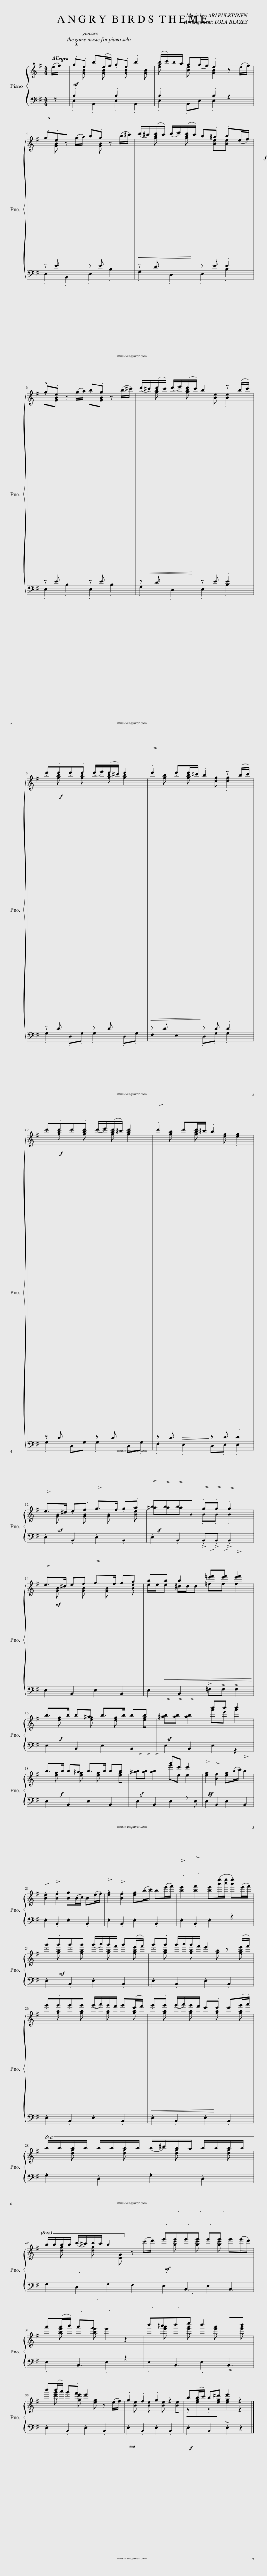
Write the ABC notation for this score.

X:1
%%score { ( 1 3 5 ) | ( 2 4 ) }
L:1/8
M:4/4
I:linebreak $
K:G
V:1 treble
V:3 treble
V:5 treble
V:2 bass
V:4 bass
V:1
 (e/f/) |!mf! .!^!g.e b(e/f/) .g.e .b2 | (b/c'/)b/a/ g(g/f/) .e2 z (e/f/) |$ .!^!g.e z (g/a/) .b.g z (b/^c'/) |!<(! (d'/^c'/)(d'/c'/) (d'/e'/)(d'/!<)!c'/)!f! .b.^a .b!mf!(e/f/) |$ %5
 .!^!g.e z (g/a/) .b.g z (b/^c'/) |!<(! (d'/^c'/)(d'/c'/) (d'/e'/)(d'/!<)!c'/) b2 z (b/c'/) |$!f! .d'.d'.d'.d' (d'/e'/)(d'/^c'/) d'2 |!>(! !>!.d'2 .d'd'/^c'/!>)! .b2 z (b/c'/) |$!f! .d'.d'.d'.d' (d'/e'/)(d'/^c'/) d'2 | %10
 !>!.d'2!>(! d'd'/^c'/!>)! .b2 x2 |$!mf! !>!e>^d .e.f !>!g>f .g.a | !>!.b!>!.b!>!.bB !>!.g!>!.g !>!.g2 |$!mf! !>!e>^d ef !>!g>f ga | x4 !>![e'=f']!>![e'f'] !>![e'f']2 |$ %15
!f! b>b x2 b>b x2 | !>![^ab]!>![ab] !>![ab]2!p! b'b' b'2 |$!f! b>b x2 b>b x2 | !>![^ab]!>![ab] !>![ab]2!p! b'e' e'2 |!mf! !>![eg]2 !>![Bf]2 [eg](b/c'/) !>!b2 |$ %20
 !>!.[Be]2 !>!.[Bf]2 [Bg](B/c/) B(e/f/) | !>!.[eg]2 !>!.[Bf]2 [eg](b/c'/) b(e'/f'/) | !>!.[be']2 !>!.[bf']2 [be']([a'e'']/[b'e'']/ .[a'e''])(e'/f'/) |$!mf! .g'.g'.g'.g' (g'/a'/)g'/f'/ g'(e'/f'/) | .g'.g' g'/a'/g'/f'/ e'2 z (e'/f'/) |$ %25
 .g'.g'.g'.g' (g'/a'/)g'/f'/ g'(e'/f'/) |!<(! .g'.g' (g'/a'/)g'/f'/ .e'!<)!.e' e'!f!(g'/a'/) |$!8va(! b'/b'/b'/b'/ b'/b'/b'/b'/ (b'/^c''/)b'/a'/ b'/b'/b'/b'/ |$ b'/b'/b'/b'/ (d''/^c''/)d''/c''/ b'2!8va)! z (e'/f'/) |!mf! .g'.g'.g'.g' .g'.g' g'(g'/f'/) |$ %30
 g'(g'/a'/) .g'.f' .e'2 z2 | .b'.^a'.b'.c'' b'2 x b' |$ b'(b'/a'/) .g'.f' e'2 z (e/f/) | .g2 .f2 .g2 z2 | b(b/c'/) b^d' !>!e'2 z2 |] %35
V:2
 z | .B,2 x2 .B,2 x2 | .B,2 x2 .B,2 z2 |$ z E x2 z E x2 | z D x2 z E .E2 |$ %5
 z E x2 z E x2 | z D x2 z E .E2 |$ z D x2 z D x2 | z D x2 z D .D2 |$ z D x2 z D x2 | %10
 z D x2 z E .E2 |$ .E,2 .B,,2 .E,2 .B,,2 | .E,2 .B,,2 !>!.B,,!>!.B,, !>!.B,,2 |$ E,2 B,,2 E,2 B,,2 | E,2 B,,2 !>!=F,!>!F, !>!F,2 |$ %15
 E,2 B,,2 E,2 B,,2 | E,2 B,,2 E,2 z2 |$ E,2 B,,2 E,2 B,,2 | E,2 B,,2 E,2 z E, | E,2 B,,2 E,2 B,,2 |$ %20
 .E,2 .B,,2 .E,2 .B,,2 | .E,2 .B,,2 .E,2 .B,,2 | .E,2 .B,,2 .E,2 z2 |$ .E,2 .B,,2 .E,2 .B,,2 | .E,2 .B,,2 .E,2 .B,,2 |$ %25
 .E,2 .B,,2 .E,2 .B,,2 | .E,2 .B,,2 .E,2 .B,,2 |$ .G,2 .D,2 .G,2 .D,2 |$ .G,2 .D,2 .G,2 .F,2 | .E,2 .B,,2 E,2 .B,,2 |$ %30
 .E,2 .B,,2 .E,2 z2 | .E,2 .B,,2 .E,2 .B,,2 |$ .E,2 .B,,2 .E,2 .B,,2 |!mp! .E,2 .B,,2 .E,2 .B,,2 |!f! .E,2 .B,,2 !>!.E,2 z2 |] %35
V:3
 x | x [GB] x [GB] x [GB] x [GB] | [eg] x [Be] x [GB]2 x2 |$ x [GB] x3 [GB] x2 | x [gb] x [gb] x [Be][Be] x |$ %5
 x [GB] x2 x [GB] x2 | x [gb] x [gb] x [Be] .[Be]2 |$ x [gb] x [gb] x [gb] [gb]2 | x [gb] x [gb] x [dg] .[dg]2 |$ x [gb] x [gb] x [gb] [gb]2 | %10
 x [gb] x [gb] x [eg] .[eg]2 |$ x [GB] x [GB] x [GB] x [Be] | ^aaa x .B.B .B2 |$ x [GB] x [GB] x [GB] x [Be] | e/e/!<(!e ^d/d/d =ff f2!<)! |$ %15
 x [eg] x [eg] x [eg] x [eg] | x4 g'e' g'2 |$ x [eg] x [eg] x [eg] x [eg] | x4 g'e e2 | x8 |$ %20
 x8 | x8 | x8 |$ x [gb] x [gb] x [gb] x [gb] | x [gb] x [gb] x [gb] x [gb] |$ %25
 x [gb] x [gb] x [gb] x [gb] | x [gb] x [gb] x [gb] x [gb] |$!8va(! x [d'g'] x [d'g'] x [d'g'] x [d'g'] |$ x [d'g'] x [d'g'] x [dg]!8va)! x2 | x [be'] x [be'] x [be'] x2 |$ %30
 x [be'] x [be'] x4 | x [e'g'] x [e'g'] x [e'g'] x [e'g'] |$ x [e'g'] x [ge'] x [eg] x2 | x [Be] x [Be] x [Be] x [Be] | z [eg]z[eg] [eg]2 z2 |] %35
V:4
 x | .E,2 .B,,2 .E,2 .B,,2 | .E,2 .B,,.E, .E,2 x2 |$ .E,2 .B,,2 .E,2 .B,2 | .G,2 .D,2 .E,2 .B,2 |$ %5
 .E,2 .B,2 .E,2 .B,2 | .G,2 .D,2 .E,2 .B,2 |$ .G,2 .D,.G, .G,2 .D,.G, | .F,2 .E,2 .D,.G, .G,2 |$ .G,2 .D,.G, .G,2 .D,.G, | %10
 .F,2 .E,2 .D,.E, .E,2 |$ x8 | x8 |$ x8 | x8 |$ %15
 x8 | x8 |$ x8 | x8 | x8 |$ %20
 x8 | x8 | x8 |$ x8 | x8 |$ %25
 x8 | x8 |$ x8 |$ x8 | x8 |$ %30
 x8 | x8 |$ x8 | x8 | x8 |] %35
V:5
 x | x8 | x8 |$ x8 | x8 |$ %5
 x8 | x8 |$ x8 | x8 |$ x8 | %10
 x8 |$ x2 x2 x2 x2 | x4 x3 x |$ x2 x2 x2 x2 | bb b2 x4 |$ %15
 x2 b^a x2 bb | x3 x x4 |$ x2 b^a x2 bb | x3 x x4 | x8 |$ %20
 x8 | x8 | x8 |$ x8 | x8 |$ %25
 x8 | x8 |$!8va(! x8 |$ x6!8va)! x2 | x8 |$ %30
 x8 | x8 |$ x8 | x8 | x8 |] %35
